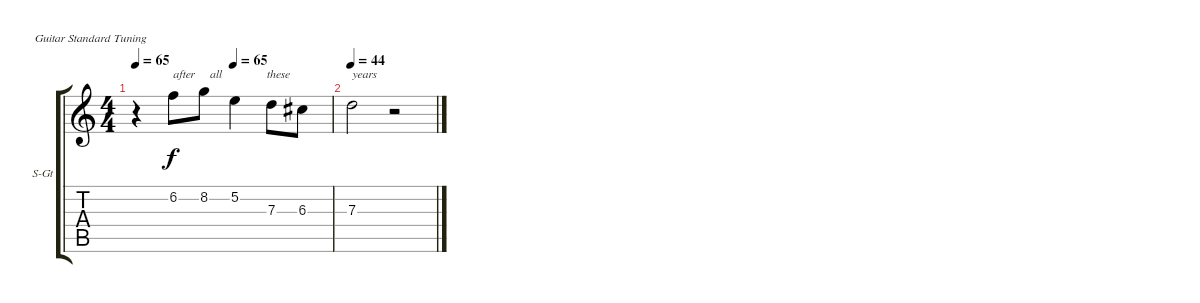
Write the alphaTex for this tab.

\bracketExtendMode groupsimilarinstruments
\firstSystemTrackNameOrientation horizontal
\otherSystemsTrackNameOrientation horizontal
\track ("Vox" "S-Gt") {instrument violin}
\staff {score tabs}
\tuning (E4 B3 G3 D3 A2 E2)
\displaytranspose 12
\ts (4 4)
\tempo 65
\tempo (65 0.5)
\clef g2
\ks c
r.4{dy f} 6.2.8{txt "after     all               these"} 8.2.8 5.2.4 7.3.8 6.3.8 |
\tempo 44
7.3.2{txt "years"} r.2
